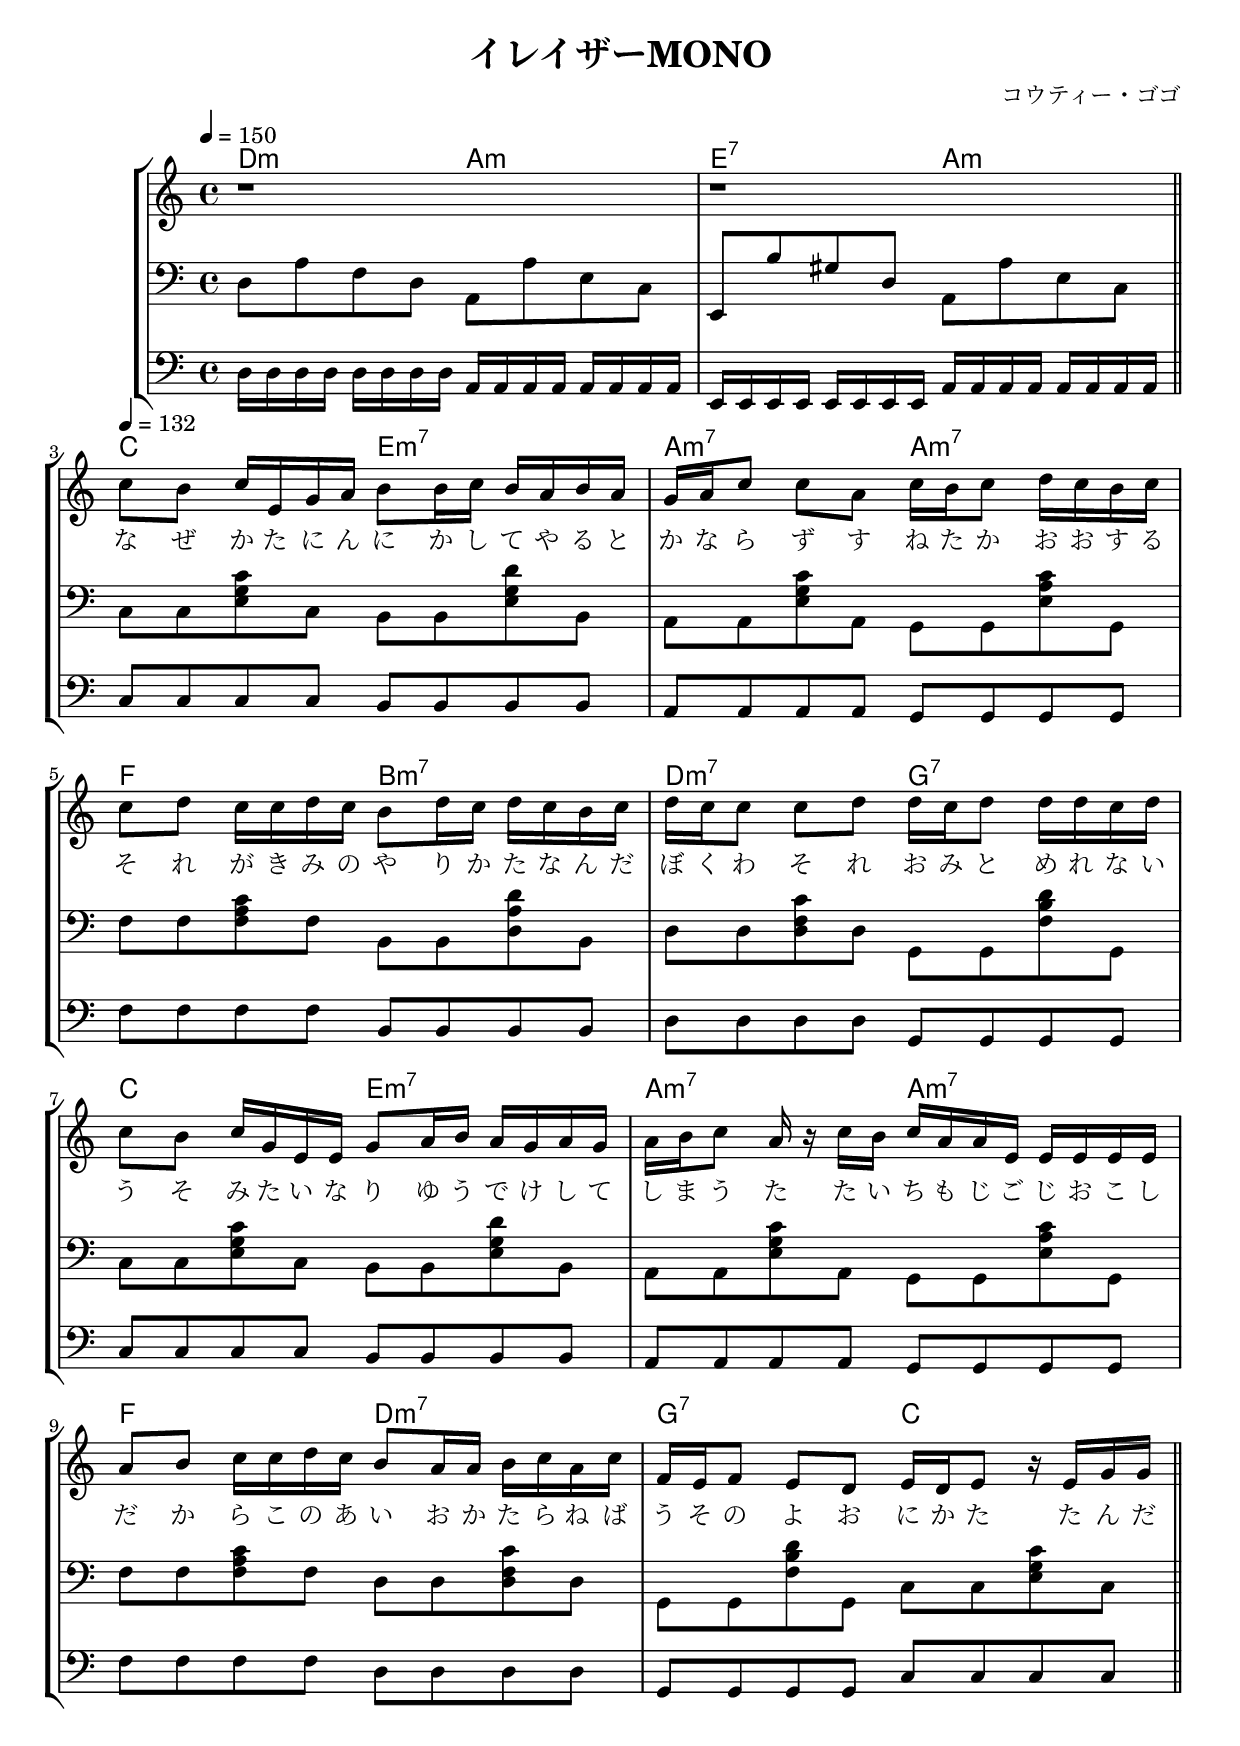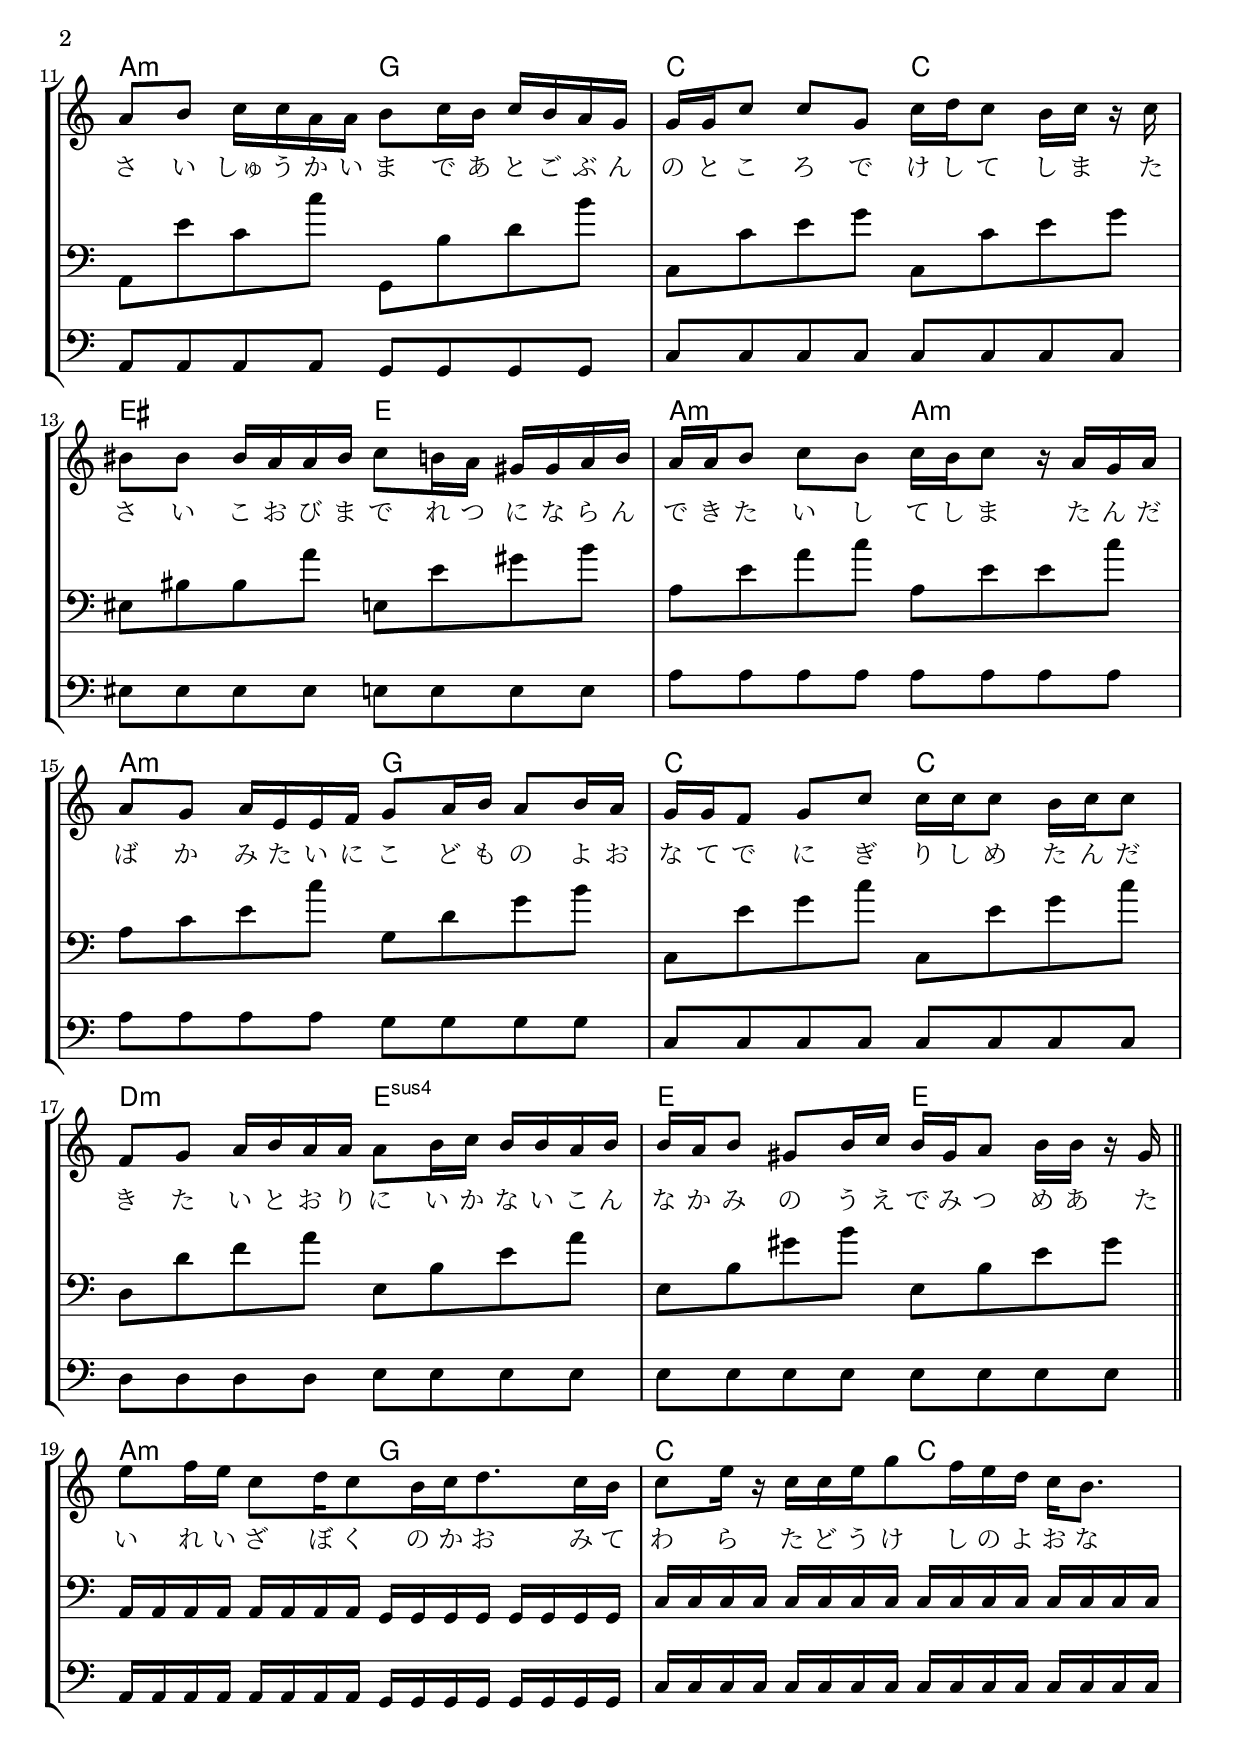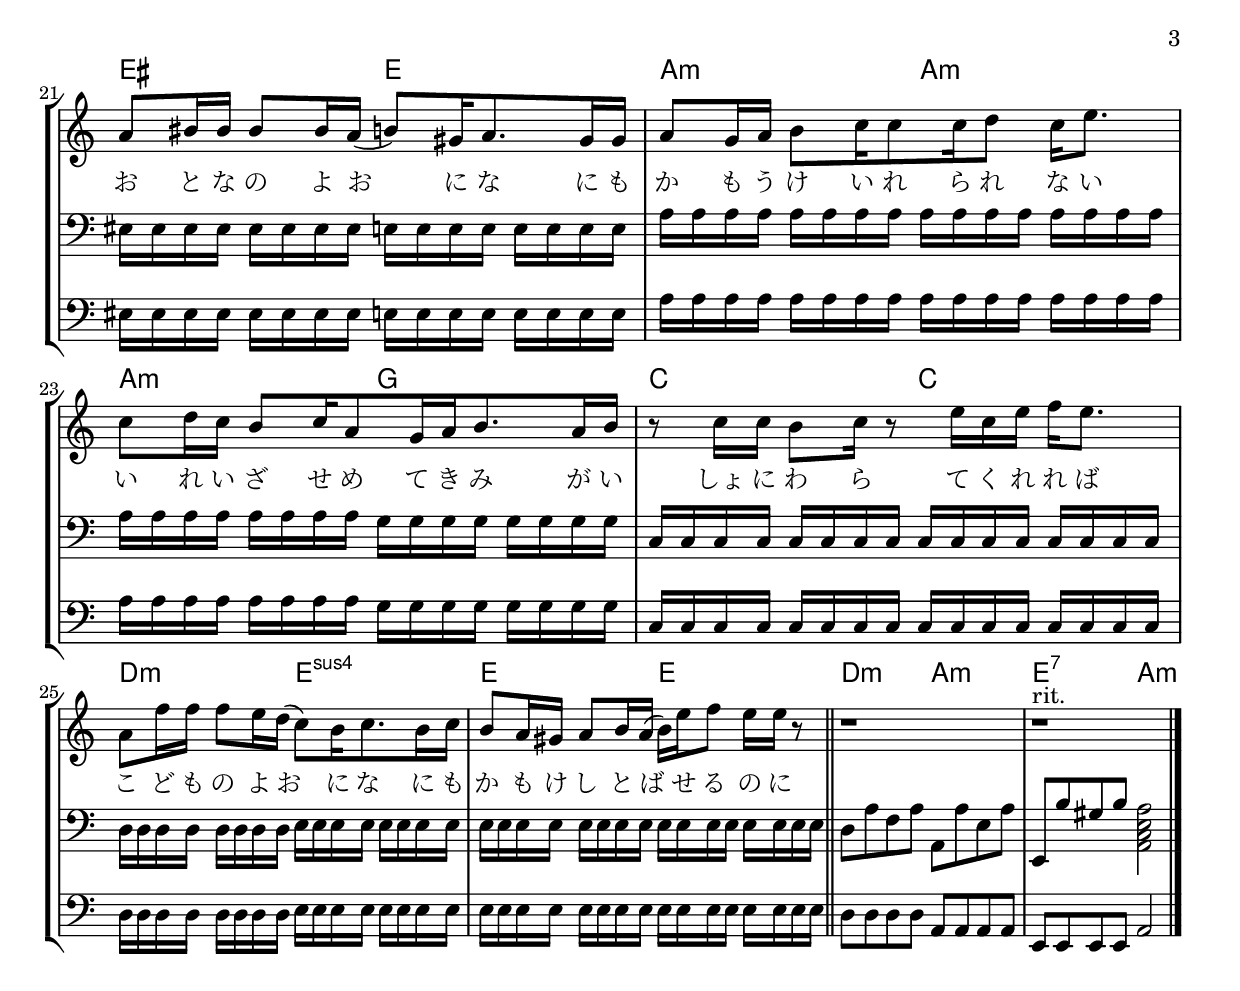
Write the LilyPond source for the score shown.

\version "2.12.1"

\header {
	title = \markup {イレイザーMONO}
	composer = \markup \center-column {コウティー・ゴゴ}
}

harmony = \chordmode {
	d2:m a:m e:7 a:m 

	c e:min7 a:min7 a:min7 f b:min7 d:min7 g:7 c e:min7 a:min7 a:min7 f d:min7 g:7 c 

	a:m g c c eis e a:m a:m a:m g c c d:m e:sus4 e e 

	a:m g c c eis e a:m a:m a:m g c c d:m e:sus4 e e 

	d:m a:m e:7 a:m 
}

melody = {
	\key c \major
	\tempo 4 = 150
	r1 | r1   
	\set Staff.midiInstrument = #"mmi0.42"
		\tempo 4 = 132
 c''8  b'8  c''16  e'16  g'16  a'16  b'8  b'16  c''16  b'16  a'16  b'16  a'16 
	g'16  a'16  c''8  c''8  a'8  c''16  b'16  c''8  d''16  c''16  b'16  c''16 
	c''8  d''8  c''16  c''16  d''16  c''16  b'8  d''16  c''16  d''16  c''16  b'16  c''16 
	d''16  c''16  c''8  c''8  d''8  d''16  c''16  d''8  d''16  d''16  c''16  d''16 
	c''8  b'8  c''16  g'16  e'16  e'16  g'8  a'16  b'16  a'16  g'16  a'16  g'16 
	a'16  b'16  c''8  a'16  r16  c''16  b'16  c''16  a'16  a'16  e'16  e'16  e'16  e'16  e'16 
	a'8  b'8  c''16  c''16  d''16  c''16  b'8  a'16  a'16  b'16  c''16  a'16  c''16 
	f'16  e'16  f'8  e'8  d'8  e'16  d'16  e'8  r16  e'16  g'16  g'16
	\set Staff.midiInstrument = #"mmi0.42"
	 a'8  b'8  c''16  c''16  a'16  a'16  b'8  c''16  b'16  c''16  b'16  a'16  g'16 
	g'16  g'16  c''8  c''8  g'8  c''16  d''16  c''8  b'16  c''16  r16  c''16 
	bis'8  bis'8  bis'16  a'16  a'16  bis'16  c''8  b'16  a'16  gis'16  gis'16  a'16  b'16 
	a'16  a'16  b'8  c''8  b'8  c''16  b'16  c''8  r16  a'16  g'16  a'16 
	a'8  g'8  a'16  e'16  e'16  f'16  g'8  a'16  b'16  a'8  b'16  a'16 
	g'16  g'16  f'8  g'8  c''8  c''16  c''16  c''8  b'16  c''16  c''8 
	f'8  g'8  a'16  b'16  a'16  a'16  a'8  b'16  c''16  b'16  b'16  a'16  b'16 
	b'16  a'16  b'8  gis'8  b'16  c''16  b'16  gis'16  a'8  b'16  b'16  r16  gis'16
	\set Staff.midiInstrument = #"mmi0.42"
	 e''8  f''16  e''16  c''8  d''16  c''8  b'16  c''16  d''8.  c''16  b'16 
	c''8  e''16  r16  c''16  c''16  e''16  g''8  f''16  e''16  d''16  c''16  b'8. 
	a'8  bis'16  bis'16  bis'8  bis'16  a'16  (b'8)  gis'16  a'8.  gis'16  gis'16 
	a'8  g'16  a'16  b'8  c''16  c''8  c''16  d''8  c''16  e''8. 
	c''8  d''16  c''16  b'8  c''16  a'8  g'16  a'16  b'8.  a'16  b'16 
	r8  c''16  c''16  b'8  c''16  r8  e''16  c''16  e''16  f''16  e''8. 
	a'8  f''16  f''16  f''8  e''16  d''16  (c''8)  b'16  c''8.  b'16  c''16 
	b'8  a'16  gis'16  a'8  b'16  a'16  (b'16)  e''16  f''8  e''16  e''16  	r8 	r1 | r1^"rit." \bar "|."
}

words = \lyricmode {
	
	な  ぜ  か  た  に  ん  に  か  し  て  や  る  と  か  な  ら  ず  す  ね  た  か  お  お  す  る  そ  れ  が  き  み  の  や  り  か  た  な  ん  だ  ぼ  く  わ  そ  れ  お  み  と  め  れ  な  い  う  そ  み  た  い  な  り  ゆ  う  で  け  し  て  し  ま  う  た  た  い  ち  も  じ  ご  じ  お  こ  し  だ  か  ら  こ  の  あ  い  お  か  た  ら  ね  ば  う  そ  の  よ  お  に  か  た  た  ん  だ  
	さ  い  しゅ  う  か  い  ま  で  あ  と  ご  ぶ  ん  の  と  こ  ろ  で  け  し  て  し  ま  た  さ  い  こ  お  び  ま  で  れ  つ  に  な  ら  ん  で  き  た  い  し  て  し  ま  た  ん  だ  ば  か  み  た  い  に  こ  ど  も  の  よ  お  な  て  で  に  ぎ  り  し  め  た  ん  だ  き  た  い  と  お  り  に  い  か  な  い  こ  ん  な  か  み  の  う  え  で  み  つ  め  あ  た  
	い  れ  い  ざ  ぼ  く  の  か  お  み  て  わ  ら  た  ど  う  け  し  の  よ  お  な  お  と  な  の  よ  お  に  な  に  も  か  も  う  け  い  れ  ら  れ  な  い  い  れ  い  ざ  せ  め  て  き  み  が  い  しょ  に  わ  ら  て  く  れ  れ  ば  こ  ど  も  の  よ  お  に  な  に  も  か  も  け  し  と  ば  せ  る  の  に  
	
}

tempochange = {
	\tempo 4 = 150
	r1 | r1 \bar "||"
	\tempo 4 = 132
	r1 | r1 | r1 | r1 | r1 | r1 | r1 | r1 \bar "||"
	\tempo 4 = 132
	r1 | r1 | r1 | r1 | r1 | r1 | r1 | r1 \bar "||"
	\tempo 4 = 132
	r1 | r1 | r1 | r1 | r1 | r1 | r1 | r1 \bar "||"
	\tempo 4 = 132
	r1 | \tempo 4 = 99 r2 \tempo 4 = 88 r2 \bar "|."
}

mainacc = {
	\clef bass
	\set Staff.midiInstrument = #"Distorted Guitar"
	\key c \major
	\tempo 4 = 150
	d8 a f d
	a,8 a e c
	e,8 b gis d
	a,8 a e c
	\bar "||"

	\set Staff.midiInstrument = #"Distorted Guitar"
	\tempo 4 = 132
	c8 c8 <e g c'>8 c8
	b,8 b,8 <e g d'>8 b,8
	a,8 a,8 <e g c'>8 a,8
	g,8 g,8 <e a c'>8 g,8
	f8 f8 <f a c'>8 f8
	b,8 b,8 <d a d'>8 b,8
	d8 d8 <d f c'>8 d8
	g,8 g,8 <f b d'>8 g,8
	c8 c8 <e g c'>8 c8
	b,8 b,8 <e g d'>8 b,8
	a,8 a,8 <e g c'>8 a,8
	g,8 g,8 <e a c'>8 g,8
	f8 f8 <f a c'>8 f8
	d8 d8 <d f c'>8 d8
	g,8 g,8 <f b d'>8 g,8
	c8 c8 <e g c'>8 c8
	\bar "||"

	\set Staff.midiInstrument = #"Distorted Guitar"
	a,8 e'8 c'8 c''8
	g,8 b8 d'8 b'8
	c8 c'8 e'8 g'8
	c8 c'8 e'8 g'8
	eis8 bis8 bis8 a'8
	e8 e'8 gis'8 b'8
	a8 e'8 a'8 c''8
	a8 e'8 e'8 c''8
	a8 c'8 e'8 c''8
	g8 d'8 g'8 b'8
	c8 e'8 g'8 c''8
	c8 e'8 g'8 c''8
	d8 d'8 f'8 a'8
	e8 b8 e'8 a'8
	e8 b8 gis'8 b'8
	e8 b8 e'8 gis'8
	\bar "||"

	\set Staff.midiInstrument = #"Overdriven Guitar"
	a,16 a,16 a,16 a,16 a,16 a,16 a,16 a,16
	g,16 g,16 g,16 g,16 g,16 g,16 g,16 g,16
	c16 c16 c16 c16 c16 c16 c16 c16
	c16 c16 c16 c16 c16 c16 c16 c16
	eis16 eis16 eis16 eis16 eis16 eis16 eis16 eis16
	e16 e16 e16 e16 e16 e16 e16 e16
	a16 a16 a16 a16 a16 a16 a16 a16
	a16 a16 a16 a16 a16 a16 a16 a16
	a16 a16 a16 a16 a16 a16 a16 a16
	g16 g16 g16 g16 g16 g16 g16 g16
	c16 c16 c16 c16 c16 c16 c16 c16
	c16 c16 c16 c16 c16 c16 c16 c16
	d16 d16 d16 d16 d16 d16 d16 d16
	e16 e16 e16 e16 e16 e16 e16 e16
	e16 e16 e16 e16 e16 e16 e16 e16
	e16 e16 e16 e16 e16 e16 e16 e16
	\bar "||"

	\set Staff.midiInstrument = #"Melodic Tom"
	d8 a f a
	a,8 a e a
	e,8 b gis b
	<a, c e a>2
	\bar "|."
}

subacc = {
	\clef bass
	\set Staff.midiInstrument = #"Melodic Tom"
	\key c \major
	\tempo 4 = 150
	d16 d16 d16 d16 d16 d16 d16 d16
	a,16 a,16 a,16 a,16 a,16 a,16 a,16 a,16
	e,16 e,16 e,16 e,16 e,16 e,16 e,16 e,16
	a,16 a,16 a,16 a,16 a,16 a,16 a,16 a,16
	\bar "||"

	\set Staff.midiInstrument = #"Melodic Tom"
	\tempo 4 = 132
	c8 c8 c8 c8
	b,8 b,8 b,8 b,8
	a,8 a,8 a,8 a,8
	g,8 g,8 g,8 g,8
	f8 f8 f8 f8
	b,8 b,8 b,8 b,8
	d8 d8 d8 d8
	g,8 g,8 g,8 g,8
	c8 c8 c8 c8
	b,8 b,8 b,8 b,8
	a,8 a,8 a,8 a,8
	g,8 g,8 g,8 g,8
	f8 f8 f8 f8
	d8 d8 d8 d8
	g,8 g,8 g,8 g,8
	c8 c8 c8 c8
	\bar "||"

	\set Staff.midiInstrument = #"Melodic Tom"
	a,8 a,8 a,8 a,8
	g,8 g,8 g,8 g,8
	c8 c8 c8 c8
	c8 c8 c8 c8
	eis8 eis8 eis8 eis8
	e8 e8 e8 e8
	a8 a8 a8 a8
	a8 a8 a8 a8
	a8 a8 a8 a8
	g8 g8 g8 g8
	c8 c8 c8 c8
	c8 c8 c8 c8
	d8 d8 d8 d8
	e8 e8 e8 e8
	e8 e8 e8 e8
	e8 e8 e8 e8
	\bar "||"

	\set Staff.midiInstrument = #"Melodic Tom"
	a,16 a,16 a,16 a,16 a,16 a,16 a,16 a,16
	g,16 g,16 g,16 g,16 g,16 g,16 g,16 g,16
	c16 c16 c16 c16 c16 c16 c16 c16
	c16 c16 c16 c16 c16 c16 c16 c16
	eis16 eis16 eis16 eis16 eis16 eis16 eis16 eis16
	e16 e16 e16 e16 e16 e16 e16 e16
	a16 a16 a16 a16 a16 a16 a16 a16
	a16 a16 a16 a16 a16 a16 a16 a16
	a16 a16 a16 a16 a16 a16 a16 a16
	g16 g16 g16 g16 g16 g16 g16 g16
	c16 c16 c16 c16 c16 c16 c16 c16
	c16 c16 c16 c16 c16 c16 c16 c16
	d16 d16 d16 d16 d16 d16 d16 d16
	e16 e16 e16 e16 e16 e16 e16 e16
	e16 e16 e16 e16 e16 e16 e16 e16
	e16 e16 e16 e16 e16 e16 e16 e16
	\bar "||"

	\set Staff.midiInstrument = #"Melodic Tom"
	d8 d8 d8 d8
	a,8 a,8 a,8 a,8
	e,8 e,8 e,8 e,8
	a,2
	\bar "|."
}

percA = {
	\drummode {
	hh4 hh8 hh2 r8  |\times 16/32{ hh2 hh8. hh1 r4 r16 } \bar "||"
	hh4 hh8 hh2 r8  |\times 16/32{ hh2 hh8. hh8. hh4. hh2. } |hh4 hh8 hh2 r8  |hh4 hh8 hh4 hh4.  |hh4 hh8 hh2 r8  |\times 16/32{ hh2 hh8. hh8. hh4. hh2. } |hh4 hh8 hh2 r8  |\times 16/32{ hh2 hh8. hh1 r4 r16 } \bar "||"
	r8 cymr8 cymr8 cymr8 cymr8 cymr8 cymr8 cymr8  |cymr8 cymr8 cymr8 cymr8 cymr8 cymr8 cymr8 cymr8  |cymr8 cymr8 cymr8 cymr8 cymr8 cymr8 cymr8 cymr8  |cymr8 cymr8 cymr8 cymr8 cymr8 cymr8 cymr8 cymr8  |r8 cymr8 cymr8 cymr8 cymr8 cymr8 cymr8 cymr8  |cymr8 cymr8 cymr8 cymr8 cymr8 cymr8 cymr8 cymr8  |cymr8 cymr8 cymr8 cymr8 cymr8 cymr8 cymr8 cymr8  |cymr8 cymr8 cymr4 cymr8 cymr4.  \bar "||"
	r8 cymr8 cymr8 cymr8 cymr8 cymr8 cymr8 cymr8  |cymr8 cymr8 cymr8 cymr8 cymr8 cymr8 cymr8 cymr8  |cymr8 cymr8 cymr8 cymr8 cymr8 cymr8 cymr8 cymr8  |cymr8 cymr8 cymr8 cymr8 cymr8 cymr8 cymr8 cymr8  |r8 cymr8 cymr8 cymr8 cymr8 cymr8 cymr8 cymr8  |cymr8 cymr8 cymr8 cymr8 cymr8 cymr8 cymr8 cymr8  |cymr8 cymr8 cymr8 cymr8 cymr8 cymr8 cymr8 cymr8  |cymr8 cymr8 cymr4 cymr8 cymr4.  \bar "||"
	r8 cymr8 cymr8 cymr8 cymr8 cymr8 cymr8 cymr8  |cymr8 cymr8 cymr4 cymr8 cymr4.  \bar "|."
	}
}

percB = {
	\drummode {
	r16 hhp8 hhp8 hhp2 r8.  |\times 16/32{ r8 hhp4 hhp4 hhp8 hhp1 r4 } \bar "||"
	r16 hhp8 hhp8 hhp2 r8.  |\times 16/32{ r8 hhp4 hhp4 hhp8 hhp2 r8 hhp2 r8 } |r16 hhp8 hhp8 hhp2 r8.  |r16 hhp8 hhp8 hhp8. hhp2  |r16 hhp8 hhp8 hhp2 r8.  |\times 16/32{ r8 hhp4 hhp4 hhp8 hhp2 r8 hhp2 r8 } |r16 hhp8 hhp8 hhp2 r8.  |\times 16/32{ r8 hhp4 hhp4 hhp8 hhp1 r4 } \bar "||"
	r4 sn8 sn4. sn4  |r4 sn8 sn4. sn4  |r4 sn8 sn4. sn4  |r4 sn8 sn4. sn4  |r4 sn8 sn4. sn4  |r4 sn8 sn4. sn4  |r4 sn8 sn4. sn4  |r8 sn8 sn4 sn8 sn8 sn16 sn16 sn16 sn16  \bar "||"
	r4 sn8 sn4. sn4  |r4 sn8 sn4. sn4  |r4 sn8 sn4. sn4  |r4 sn8 sn4. sn4  |r4 sn8 sn4. sn4  |r4 sn8 sn4. sn4  |r4 sn8 sn4. sn4  |r8 sn8 sn4 sn8 sn8 sn16 sn16 sn16 sn16  \bar "||"
	r4 sn8 sn4. sn4  |r8 sn8 sn4 sn8 sn8 sn16 sn16 sn16 sn16  \bar "|."
	}
}

percC = {
	\drummode {
	r1  |\times 16/32{ r1 r2 hho2 } \bar "||"
	r1  |\times 16/32{ r1 r2 hho2 } |r1  |\times 16/32{ r1 r2 hho2 } |r1  |\times 16/32{ r1 r2 hho2 } |r1  |\times 16/32{ r1 r2 hho2 } \bar "||"
	bd4 bd4 bd4 bd4  |bd4 bd4 bd8 bd8 bd4  |bd4 bd4 bd4 bd4  |bd4 bd4 bd8 bd8 bd4  |bd4 bd4 bd4 bd4  |bd4 bd4 bd8 bd8 bd4  |bd4 bd4 bd4 bd4  |bd4. bd8 bd4 bd8 bd8  \bar "||"
	bd4 bd4 bd4 bd4  |bd4 bd4 bd8 bd8 bd4  |bd4 bd4 bd4 bd4  |bd4 bd4 bd8 bd8 bd4  |bd4 bd4 bd4 bd4  |bd4 bd4 bd8 bd8 bd4  |bd4 bd4 bd4 bd4  |bd4. bd8 bd4 bd8 bd8  \bar "||"
	bd4 bd4 bd4 bd4  |bd4. bd8 bd4 bd8 bd8  \bar "|."
	}
}

percD = {
	\drummode {
	bd8. bd8. bd2 bd8  |\times 16/32{ bd4. bd4. bd8 bd2 r8 bd2 } \bar "||"
	bd8. bd8. bd2 bd8  |\times 16/32{ bd4. bd4. bd2 bd2 bd4 } |bd8. bd8. bd2 bd8  |bd8. bd8. bd2 r8  |bd8. bd8. bd2 bd8  |\times 16/32{ bd4. bd4. bd2 bd2 bd4 } |bd8. bd8. bd2 bd8  |\times 16/32{ bd4. bd4. bd8 bd2 r8 bd2 } \bar "||"
	cymc1  |r1 |r1 |r1 |cymc1  |r1 |r1 |r1 \bar "||"
	cymc1  |r1 |r1 |r1 |cymc1  |r1 |r1 |r1 \bar "||"
	cymc1  |r1 \bar "|."
	}
}

percE = {
	\drummode {
	r2 ss2  |\times 16/32{ r1 ss1 } \bar "||"
	r2 ss2  |\times 16/32{ r1 ss1 } |r2 ss2  |\times 16/32{ r1 ss1 } |r2 ss2  |\times 16/32{ r1 ss1 } |r2 ss2  |\times 16/32{ r1 ss1 } \bar "||"
	r1 |r1 |r1 |r1 |r1 |r1 |r1 |r4 r16 hhp8 hhp2 r16  \bar "||"
	r1 |r1 |r1 |r1 |r1 |r1 |r1 |r4 r16 hhp8 hhp2 r16  \bar "||"
	r1 |r4 r16 hhp8 hhp2 r16  \bar "|."
	}
}

percF = {
	\drummode {
	r1 |\times 16/32{ r1 sn4 sn8 sn2 r8 } \bar "||"
	r1 |r1 |r1 |r2 r8. sn16 sn4  |r1 |r1 |r1 |\times 16/32{ r1 sn4 sn8 sn2 r8 } \bar "||"
	r1 |r1 |r1 |r1 |r1 |r1 |r1 |r4. hh2 r8  \bar "||"
	r1 |r1 |r1 |r1 |r1 |r1 |r1 |r4. hh2 r8  \bar "||"
	r1 |r4. hh2 r8  \bar "|."
	}
}

percG = {
	\drummode {
	r1 |r1 \bar "||"
	r1 |r1 |r1 |r2. r8 tomml8  |r1 |r1 |r1 |r2. r8 tomml8  \bar "||"
	r1 | r1 | r1 | r1 | r1 | r1 | r1 | r1 \bar "||"
	r1 | r1 | r1 | r1 | r1 | r1 | r1 | r1 \bar "||"
	r1 | r1 \bar "|."
	}
}

percH = {
	\drummode {
	r1 |\times 16/32{ r1 r2 r8 tommh4. } \bar "||"
	r1 |r1 |r1 |r1 |r1 |r1 |r1 |\times 16/32{ r1 r2 r8 tommh4. } \bar "||"
	r1 | r1 | r1 | r1 | r1 | r1 | r1 | r1 \bar "||"
	r1 | r1 | r1 | r1 | r1 | r1 | r1 | r1 \bar "||"
	r1 | r1 \bar "|."
	}
}

percI = {
	\drummode {
	r1 |\times 16/32{ r1 r2. tomfh4 } \bar "||"
	r1 |r1 |r1 |r1 |r1 |r1 |r1 |\times 16/32{ r1 r2. tomfh4 } \bar "||"
	r1 | r1 | r1 | r1 | r1 | r1 | r1 | r1 \bar "||"
	r1 | r1 | r1 | r1 | r1 | r1 | r1 | r1 \bar "||"
	r1 | r1 \bar "|."
	}
}

\score {
	<<
		\new StaffGroup <<
			\new ChordNames {\harmony}
			\new Voice = "melody" {\melody}
			\new Lyrics \lyricsto "melody" \words
			\new Staff = "mainacc" {\mainacc}
			\new Staff = "subacc" {\subacc}
		>>
	>>
	\layout { }
}
